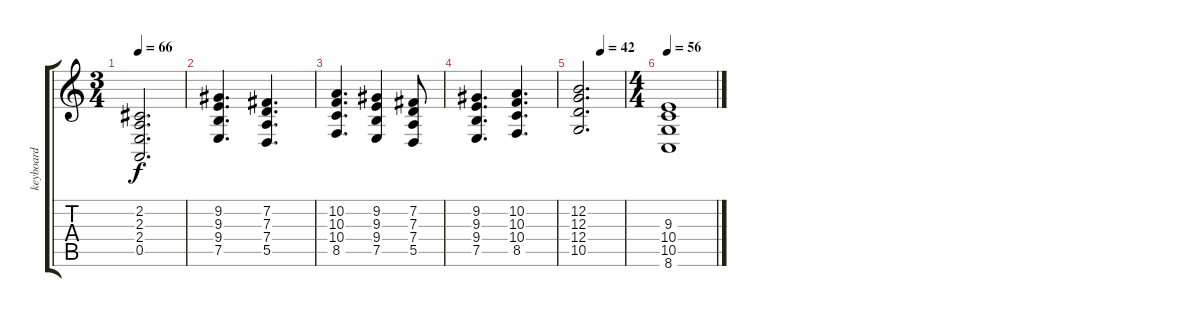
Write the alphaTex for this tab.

\track ("keyboard" "keyboard") {instrument stringensemble1}
\staff {score tabs}
\tuning (E4 B3 G3 D3 A2 E2) {hide}
\ts (3 4)
\tempo 66
\clef g2
\ks c
(2.2{t} 2.3{t} 2.4{t} 0.5{t}).2{d dy f} |
(9.2 9.3 9.4 7.5).4{d volume 15} (7.2 7.3 7.4 5.5).4{d} |
(10.2 10.3 10.4 8.5).4{d} (9.2 9.3 9.4 7.5).4 (7.2 7.3 7.4 5.5).8 |
(9.2 9.3 9.4 7.5).4{d} (10.2 10.3 10.4 8.5).4{d} |
\tempo (42 0.5)
(12.2 12.3 12.4 10.5).2{d} |
\ts (4 4)
\tempo 56
(9.3 10.4 10.5 8.6).1
